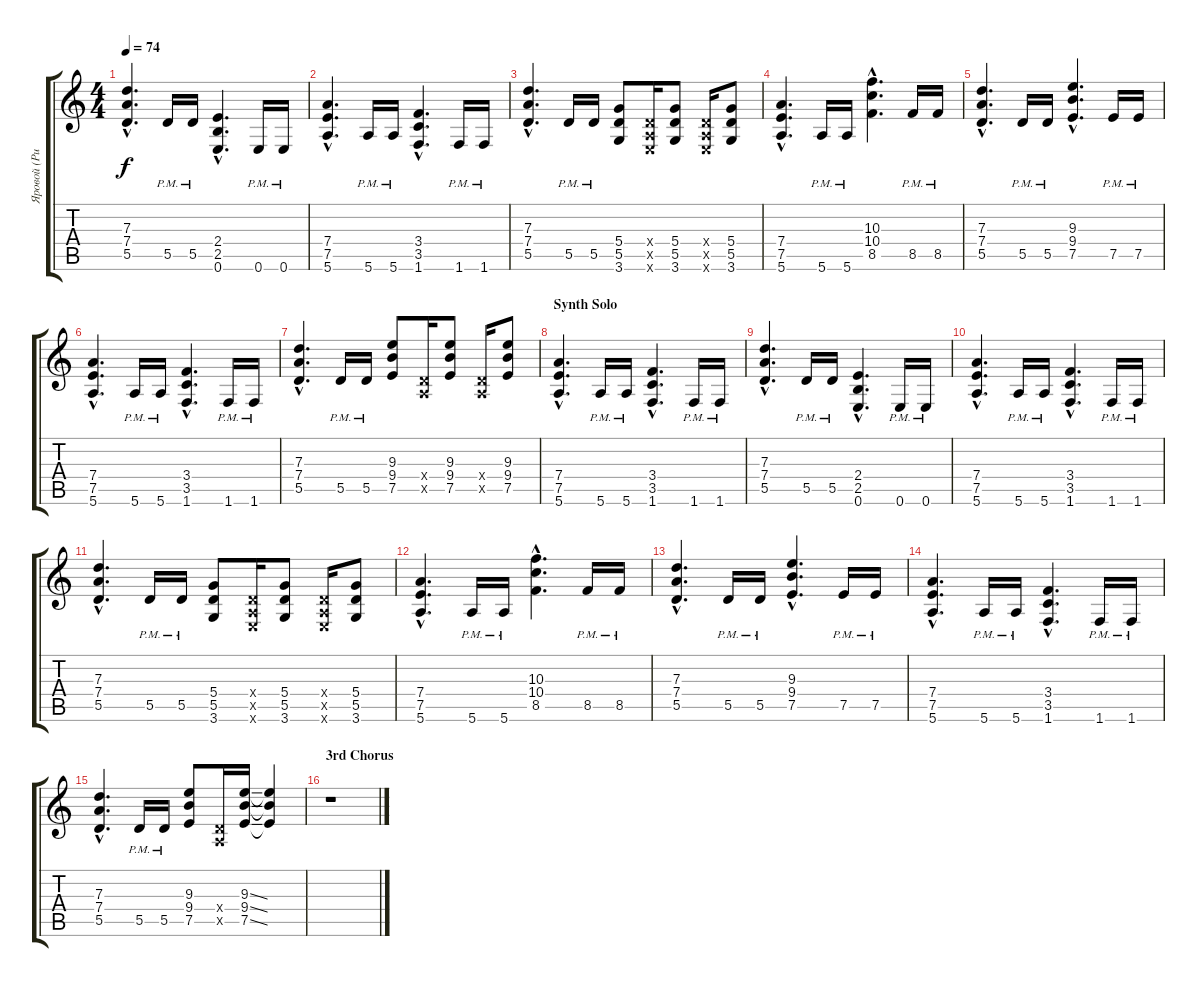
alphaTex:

\track ("Яровой (Ритм)" "Яровой (Ри") {instrument distortionguitar}
\staff {score tabs}
\tuning (E4 B3 G3 D3 A2 E2) {hide}
\ts (4 4)
\tempo 74
\clef g2
\ks c
(7.3{hac} 7.4{hac} 5.5{hac}).4{d dy f} 5.5{pm}.16 5.5{pm}.16 (2.4{hac} 2.5{hac} 0.6{hac}).4{d} 0.6{pm}.16 0.6{pm}.16 |
(7.4{hac} 7.5{hac} 5.6{hac}).4{d} 5.6{pm}.16 5.6{pm}.16 (3.4{hac} 3.5{hac} 1.6{hac}).4{d} 1.6{pm}.16 1.6{pm}.16 |
(7.3{hac} 7.4{hac} 5.5{hac}).4{d} 5.5{pm}.16 5.5{pm}.16 (5.4 5.5 3.6).8 (0.4{x} 0.5{x} 0.6{x}).16 (5.4 5.5 3.6).8 (0.4{x} 0.5{x} 0.6{x}).16 (5.4 5.5 3.6).8 |
(7.4{hac} 7.5{hac} 5.6{hac}).4{d} 5.6{pm}.16 5.6{pm}.16 (10.3{hac} 10.4{hac} 8.5{hac}).4{d} 8.5{pm}.16 8.5{pm}.16 |
(7.3{hac} 7.4{hac} 5.5{hac}).4{d} 5.5{pm}.16 5.5{pm}.16 (9.3{hac} 9.4{hac} 7.5{hac}).4{d} 7.5{pm}.16 7.5{pm}.16 |
(7.4{hac} 7.5{hac} 5.6{hac}).4{d} 5.6{pm}.16 5.6{pm}.16 (3.4{hac} 3.5{hac} 1.6{hac}).4{d} 1.6{pm}.16 1.6{pm}.16 |
(7.3{hac} 7.4{hac} 5.5{hac}).4{d} 5.5{pm}.16 5.5{pm}.16 (9.3 9.4 7.5).8 (0.4{x} 0.5{x}).16 (9.3 9.4 7.5).8 (0.4{x} 0.5{x}).16 (9.3 9.4 7.5).8 |
\section ("" "Synth Solo")
(7.4{hac} 7.5{hac} 5.6{hac}).4{d} 5.6{pm}.16 5.6{pm}.16 (3.4{hac} 3.5{hac} 1.6{hac}).4{d} 1.6{pm}.16 1.6{pm}.16 |
(7.3{hac} 7.4{hac} 5.5{hac}).4{d} 5.5{pm}.16 5.5{pm}.16 (2.4{hac} 2.5{hac} 0.6{hac}).4{d} 0.6{pm}.16 0.6{pm}.16 |
(7.4{hac} 7.5{hac} 5.6{hac}).4{d} 5.6{pm}.16 5.6{pm}.16 (3.4{hac} 3.5{hac} 1.6{hac}).4{d} 1.6{pm}.16 1.6{pm}.16 |
(7.3{hac} 7.4{hac} 5.5{hac}).4{d} 5.5{pm}.16 5.5{pm}.16 (5.4 5.5 3.6).8 (0.4{x} 0.5{x} 0.6{x}).16 (5.4 5.5 3.6).8 (0.4{x} 0.5{x} 0.6{x}).16 (5.4 5.5 3.6).8 |
(7.4{hac} 7.5{hac} 5.6{hac}).4{d} 5.6{pm}.16 5.6{pm}.16 (10.3{hac} 10.4{hac} 8.5{hac}).4{d} 8.5{pm}.16 8.5{pm}.16 |
(7.3{hac} 7.4{hac} 5.5{hac}).4{d} 5.5{pm}.16 5.5{pm}.16 (9.3{hac} 9.4{hac} 7.5{hac}).4{d} 7.5{pm}.16 7.5{pm}.16 |
(7.4{hac} 7.5{hac} 5.6{hac}).4{d} 5.6{pm}.16 5.6{pm}.16 (3.4{hac} 3.5{hac} 1.6{hac}).4{d} 1.6{pm}.16 1.6{pm}.16 |
(7.3{hac} 7.4{hac} 5.5{hac}).4{d} 5.5{pm}.16 5.5{pm}.16 (9.3 9.4 7.5).8 (0.4{x} 0.5{x}).16 (9.3{ss} 9.4{ss} 7.5{ss}).16 (9.3{t} 9.4{t} 7.5{t}).4 |
\section ("" "3rd Chorus")
r.1
